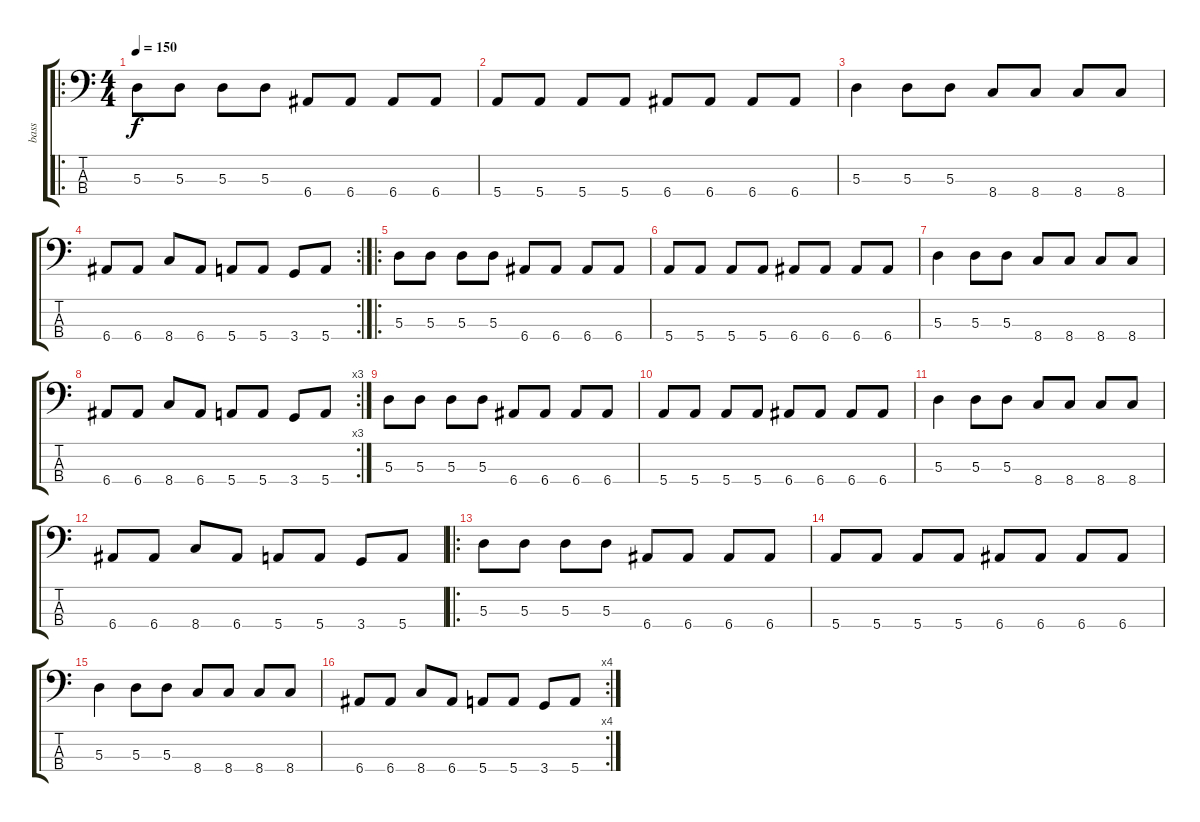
\track ("bass" "bass") {instrument electricbasspick}
\staff {score tabs}
\tuning (G2 D2 A1 E1) {hide}
\ro
\ts (4 4)
\tempo 150
\clef f4
\ks c
5.3.8{dy f} 5.3.8 5.3.8 5.3.8 6.4.8 6.4.8 6.4.8 6.4.8 |
5.4.8 5.4.8 5.4.8 5.4.8 6.4.8 6.4.8 6.4.8 6.4.8 |
5.3.4 5.3.8 5.3.8 8.4.8 8.4.8 8.4.8 8.4.8 |
\rc 2
6.4.8 6.4.8 8.4.8 6.4.8 5.4.8 5.4.8 3.4.8 5.4.8 |
\ro
5.3.8 5.3.8 5.3.8 5.3.8 6.4.8 6.4.8 6.4.8 6.4.8 |
5.4.8 5.4.8 5.4.8 5.4.8 6.4.8 6.4.8 6.4.8 6.4.8 |
5.3.4 5.3.8 5.3.8 8.4.8 8.4.8 8.4.8 8.4.8 |
\rc 3
6.4.8 6.4.8 8.4.8 6.4.8 5.4.8 5.4.8 3.4.8 5.4.8 |
5.3.8 5.3.8 5.3.8 5.3.8 6.4.8 6.4.8 6.4.8 6.4.8 |
5.4.8 5.4.8 5.4.8 5.4.8 6.4.8 6.4.8 6.4.8 6.4.8 |
5.3.4 5.3.8 5.3.8 8.4.8 8.4.8 8.4.8 8.4.8 |
6.4.8 6.4.8 8.4.8 6.4.8 5.4.8 5.4.8 3.4.8 5.4.8 |
\ro
5.3.8 5.3.8 5.3.8 5.3.8 6.4.8 6.4.8 6.4.8 6.4.8 |
5.4.8 5.4.8 5.4.8 5.4.8 6.4.8 6.4.8 6.4.8 6.4.8 |
5.3.4 5.3.8 5.3.8 8.4.8 8.4.8 8.4.8 8.4.8 |
\rc 4
6.4.8 6.4.8 8.4.8 6.4.8 5.4.8 5.4.8 3.4.8 5.4.8
